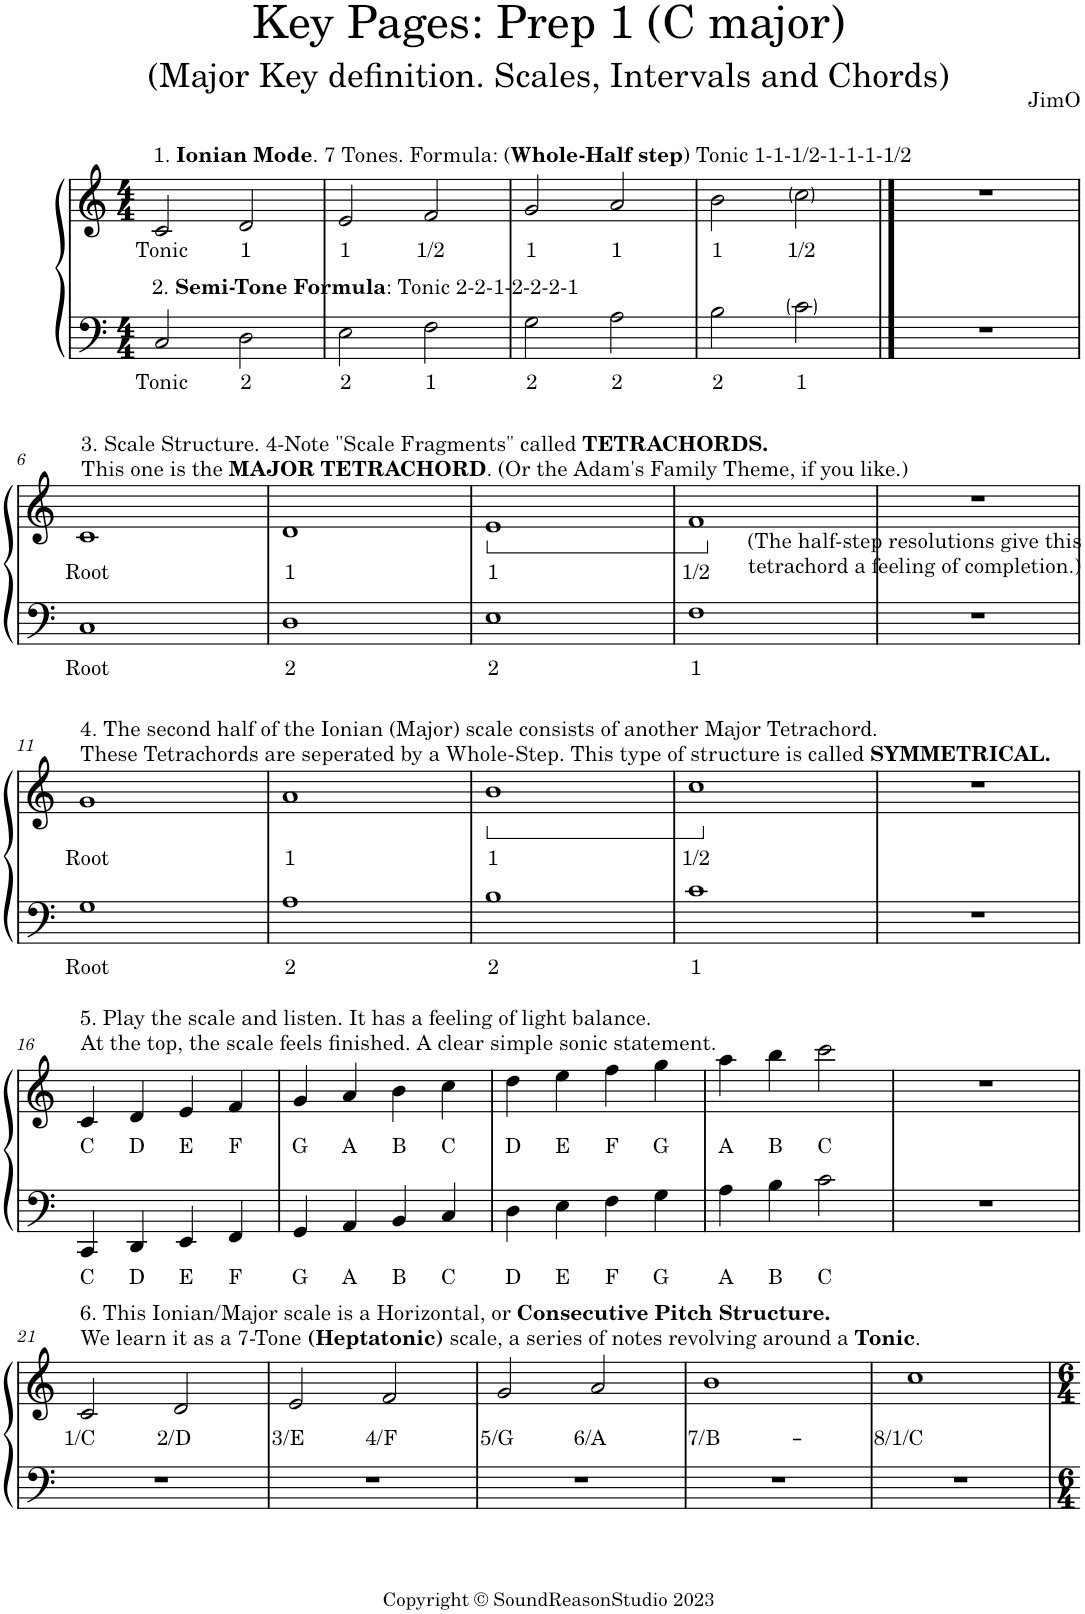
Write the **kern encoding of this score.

**kern	**text	**kern	**text
*part1	*part1	*part1	*part1
*staff2	*staff2	*staff1	*staff1
*I"Piano	*	*	*
*I'Pno.	*	*	*
*clefF4	*	*clefG2	*
*k[]	*	*k[]	*
*M4/4	*	*M4/4	*
=1	=1	=1	=1
!	!	!LO:TX:a:t=1.	!
!	!	!LO:TX:a:B:t=Ionian Mode	!
!	!	!LO:TX:a:t=. 7 Tones. Formula&colon; (	!
!	!	!LO:TX:a:B:t=Whole-Half step	!
!	!	!LO:TX:a:t=) Tonic 1-1-1/2-1-1-1-1/2	!
!LO:TX:a:t=2.	!	!	!
!LO:TX:a:B:t=Semi-Tone Formula	!	!	!
!LO:TX:a:t=&colon; Tonic 2-2-1-2-2-2-1	!	!	!
!	!LO:LY:b	!	!LO:LY:b
2C/	Tonic	2c/	Tonic
!	!LO:LY:b	!	!LO:LY:b
2D\	2	2d/	1
=2	=2	=2	=2
!	!LO:LY:b	!	!LO:LY:b
2E\	2	2e/	1
!	!LO:LY:b	!	!LO:LY:b
2F\	1	2f/	1/2
=3	=3	=3	=3
!	!LO:LY:b	!	!LO:LY:b
2G\	2	2g/	1
!	!LO:LY:b	!	!LO:LY:b
2A\	2	2a/	1
=4	=4	=4	=4
!	!LO:LY:b	!	!LO:LY:b
2B\	2	2b\	1
!	!LO:LY:b	!	!LO:LY:b
2c\	1	2cc\	1/2
==5	==5	==5	==5
1r	.	1r	.
!!LO:LB:g=z
=6	=6	=6	=6
!	!	!LO:TX:a:t=3. Scale Structure. 4-Note "Scale Fragments" called	!
!	!	!LO:TX:a:B:t=TETRACHORDS.	!
!	!	!LO:TX:a:t=This one is the	!
!	!	!LO:TX:a:B:t=MAJOR TETRACHORD	!
!	!	!LO:TX:a:t=. (Or the Adam's Family Theme, if you like.)	!
!	!LO:LY:b	!	!LO:LY:b
1C	Root	1c	Root
=7	=7	=7	=7
!	!LO:LY:b	!	!LO:LY:b
1D	2	1d	1
=8	=8	=8	=8
!	!LO:LY:b	!	!
*	*	*ped	*
!	!	!	!LO:LY:b
1E	2	1e	1
=9	=9	=9	=9
!	!LO:LY:b	!	!LO:LY:b
1F	1	1f	1/2
=10	=10	=10	=10
*	*	*Xped	*
!LO:TX:a:t=(The half-step resolutions give this	!	!	!
!LO:TX:a:t=tetrachord a feeling of completion.)	!	!	!
1r	.	1r	.
!!LO:LB:g=z
=11	=11	=11	=11
!	!	!LO:TX:a:t=4. The second half of the Ionian (Major) scale consists of another Major Tetrachord.	!
!	!	!LO:TX:a:t=These Tetrachords are seperated by a Whole-Step. This type of structure is called	!
!	!	!LO:TX:a:B:t=SYMMETRICAL.	!
!	!LO:LY:b	!	!LO:LY:b
1G	Root	1g	Root
=12	=12	=12	=12
!	!LO:LY:b	!	!LO:LY:b
1A	2	1a	1
=13	=13	=13	=13
!	!LO:LY:b	!	!
*	*	*ped	*
!	!	!	!LO:LY:b
1B	2	1b	1
=14	=14	=14	=14
!	!LO:LY:b	!	!LO:LY:b
1c	1	1cc	1/2
=15	=15	=15	=15
*	*	*Xped	*
1r	.	1r	.
!!LO:LB:g=z
=16	=16	=16	=16
!	!	!LO:TX:a:t=5. Play the scale and listen. It has a feeling of light balance.	!
!	!	!LO:TX:a:t=At the top, the scale feels finished. A clear simple sonic statement.	!
!	!LO:LY:b	!	!LO:LY:b
4CC/	C	4c/	C
!	!LO:LY:b	!	!LO:LY:b
4DD/	D	4d/	D
!	!LO:LY:b	!	!LO:LY:b
4EE/	E	4e/	E
!	!LO:LY:b	!	!LO:LY:b
4FF/	F	4f/	F
=17	=17	=17	=17
!	!LO:LY:b	!	!LO:LY:b
4GG/	G	4g/	G
!	!LO:LY:b	!	!LO:LY:b
4AA/	A	4a/	A
!	!LO:LY:b	!	!LO:LY:b
4BB/	B	4b\	B
!	!LO:LY:b	!	!LO:LY:b
4C/	C	4cc\	C
=18	=18	=18	=18
!	!LO:LY:b	!	!LO:LY:b
4D\	D	4dd\	D
!	!LO:LY:b	!	!LO:LY:b
4E\	E	4ee\	E
!	!LO:LY:b	!	!LO:LY:b
4F\	F	4ff\	F
!	!LO:LY:b	!	!LO:LY:b
4G\	G	4gg\	G
=19	=19	=19	=19
!	!LO:LY:b	!	!LO:LY:b
4A\	A	4aa\	A
!	!LO:LY:b	!	!LO:LY:b
4B\	B	4bb\	B
!	!LO:LY:b	!	!LO:LY:b
2c\	C	2ccc\	C
=20	=20	=20	=20
1r	.	1r	.
!!LO:LB:g=z
=21	=21	=21	=21
!	!	!LO:TX:a:t=6. This Ionian/Major scale is a Horizontal, or	!
!	!	!LO:TX:a:B:t=Consecutive Pitch Structure.	!
!	!	!LO:TX:a:t=We learn it as a 7-Tone	!
!	!	!LO:TX:a:B:t=(Heptatonic)	!
!	!	!LO:TX:a:t=scale, a series of notes revolving around a	!
!	!	!LO:TX:a:B:t=Tonic	!
!	!	!LO:TX:a:t=.	!
!	!	!	!LO:LY:b
1r	.	2c/	1/C
!	!	!	!LO:LY:b
.	.	2d/	2/D
=22	=22	=22	=22
!	!	!	!LO:LY:b
1r	.	2e/	3/E
!	!	!	!LO:LY:b
.	.	2f/	4/F
=23	=23	=23	=23
!	!	!	!LO:LY:b
1r	.	2g/	5/G
!	!	!	!LO:LY:b
.	.	2a/	6/A
=24	=24	=24	=24
!	!	!	!LO:LY:b
1r	.	1b	7/B-
=25	=25	=25	=25
!	!	!	!LO:LY:b
1r	.	1cc	-8/1/C
=	=	=	=
*-	*-	*-	*-
